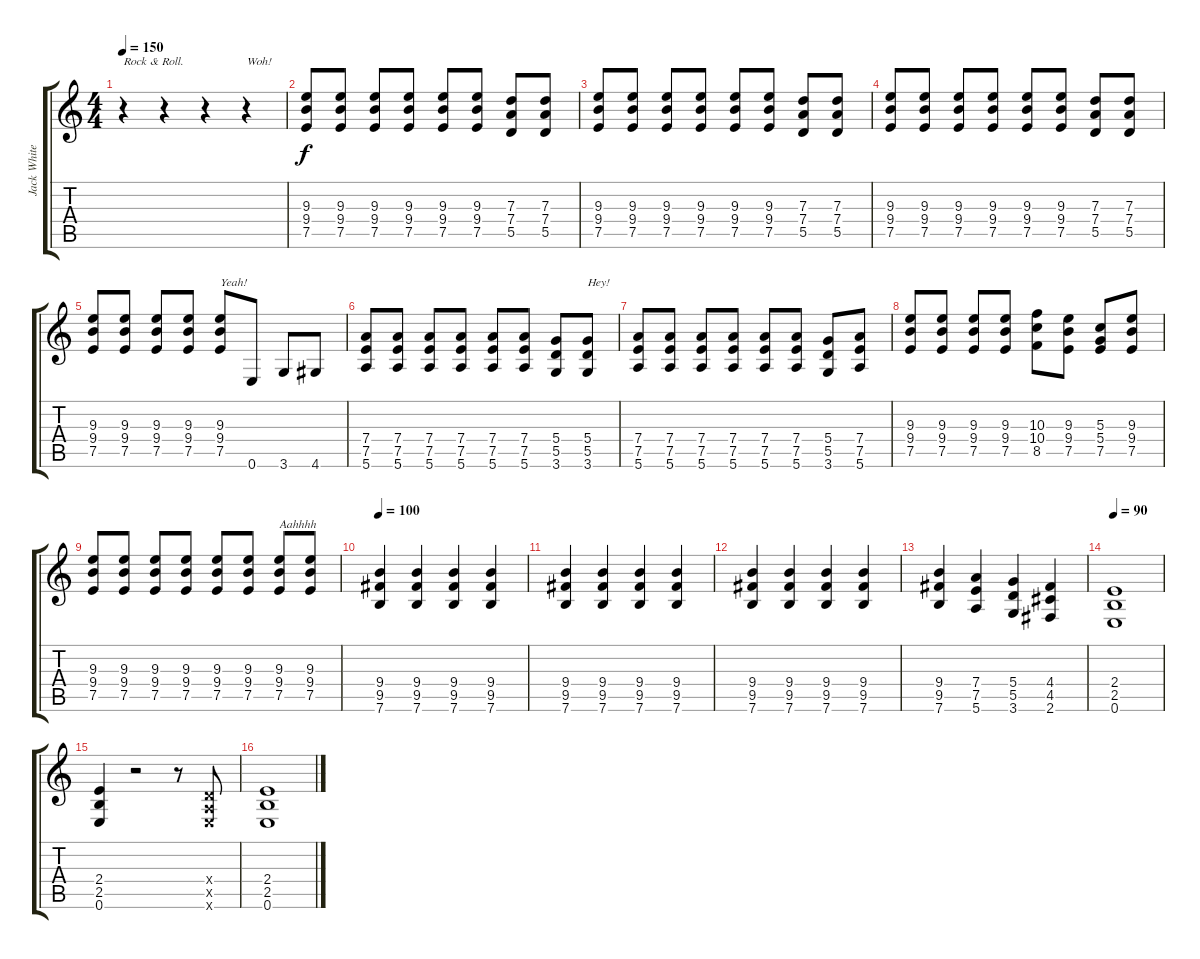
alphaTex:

\track ("Jack White" "Jack White") {instrument overdrivenguitar}
\staff {score tabs}
\tuning (E4 B3 G3 D3 A2 E2) {hide}
\ts (4 4)
\tempo 150
\clef g2
\ks c
r.4{txt "Rock & Roll. " dy f} r.4 r.4 r.4{txt "Woh!"} |
(9.3 9.4 7.5).8 (9.3 9.4 7.5).8 (9.3 9.4 7.5).8 (9.3 9.4 7.5).8 (9.3 9.4 7.5).8 (9.3 9.4 7.5).8 (7.3 7.4 5.5).8 (7.3 7.4 5.5).8 |
(9.3 9.4 7.5).8 (9.3 9.4 7.5).8 (9.3 9.4 7.5).8 (9.3 9.4 7.5).8 (9.3 9.4 7.5).8 (9.3 9.4 7.5).8 (7.3 7.4 5.5).8 (7.3 7.4 5.5).8 |
(9.3 9.4 7.5).8 (9.3 9.4 7.5).8 (9.3 9.4 7.5).8 (9.3 9.4 7.5).8 (9.3 9.4 7.5).8 (9.3 9.4 7.5).8 (7.3 7.4 5.5).8 (7.3 7.4 5.5).8 |
(9.3 9.4 7.5).8 (9.3 9.4 7.5).8 (9.3 9.4 7.5).8 (9.3 9.4 7.5).8 (9.3 9.4 7.5).8{txt "Yeah!"} 0.6.8 3.6.8 4.6.8 |
(7.4 7.5 5.6).8 (7.4 7.5 5.6).8 (7.4 7.5 5.6).8 (7.4 7.5 5.6).8 (7.4 7.5 5.6).8 (7.4 7.5 5.6).8 (5.4 5.5 3.6).8 (5.4 5.5 3.6).8{txt "Hey!"} |
(7.4 7.5 5.6).8 (7.4 7.5 5.6).8 (7.4 7.5 5.6).8 (7.4 7.5 5.6).8 (7.4 7.5 5.6).8 (7.4 7.5 5.6).8 (5.4 5.5 3.6).8 (7.4 7.5 5.6).8 |
(9.3 9.4 7.5).8 (9.3 9.4 7.5).8 (9.3 9.4 7.5).8 (9.3 9.4 7.5).8 (10.3 10.4 8.5).8 (9.3 9.4 7.5).8 (5.3 5.4 7.5).8 (9.3 9.4 7.5).8 |
(9.3 9.4 7.5).8 (9.3 9.4 7.5).8 (9.3 9.4 7.5).8 (9.3 9.4 7.5).8 (9.3 9.4 7.5).8 (9.3 9.4 7.5).8 (9.3 9.4 7.5).8{txt "Aahhhh"} (9.3 9.4 7.5).8 |
\tempo 100
(9.4 9.5 7.6).4 (9.4 9.5 7.6).4 (9.4 9.5 7.6).4 (9.4 9.5 7.6).4 |
(9.4 9.5 7.6).4 (9.4 9.5 7.6).4 (9.4 9.5 7.6).4 (9.4 9.5 7.6).4 |
(9.4 9.5 7.6).4 (9.4 9.5 7.6).4 (9.4 9.5 7.6).4 (9.4 9.5 7.6).4 |
(9.4 9.5 7.6).4 (7.4 7.5 5.6).4 (5.4 5.5 3.6).4 (4.4 4.5 2.6).4 |
\tempo 90
(2.4 2.5 0.6).1 |
(2.4 2.5 0.6).4 r.2 r.8 (0.4{x} 0.5{x} 0.6{x}).8 |
(2.4 2.5 0.6).1
